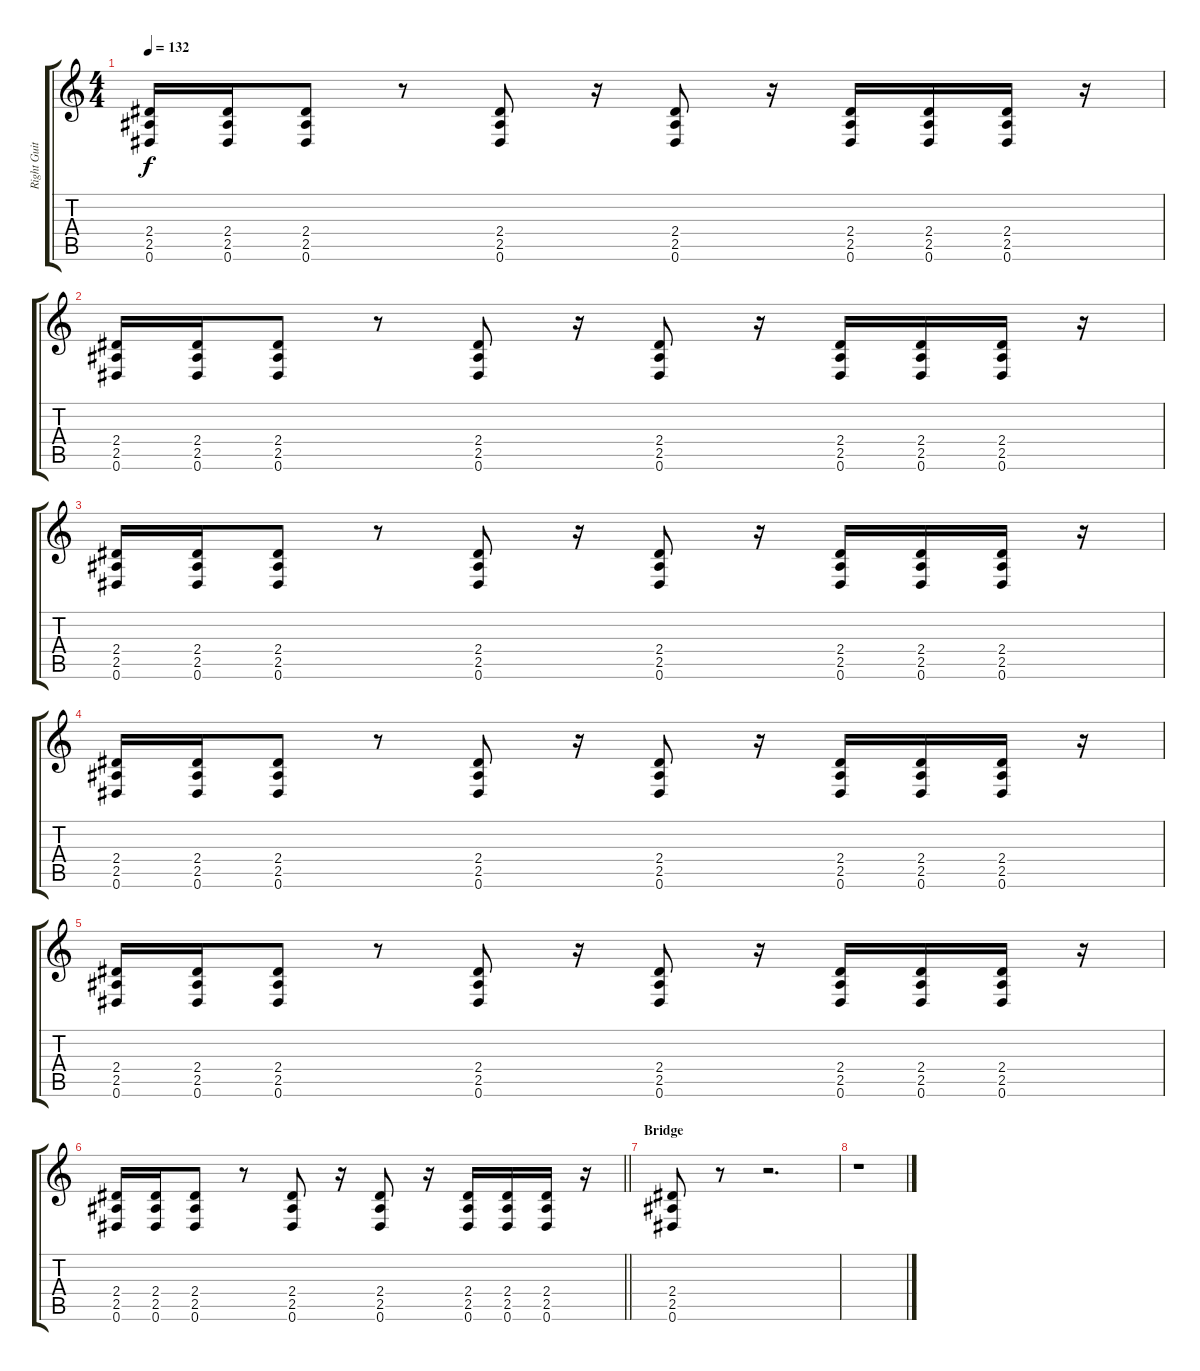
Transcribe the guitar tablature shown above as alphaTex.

\track ("Right Guitar" "Right Guit") {instrument distortionguitar}
\staff {score tabs}
\tuning (Eb4 Bb3 Gb3 Db3 Ab2 Eb2) {hide}
\ts (4 4)
\tempo 132
\clef g2
\ks c
(2.4 2.5 0.6).16{dy f} (2.4 2.5 0.6).16 (2.4 2.5 0.6).8 r.8 (2.4 2.5 0.6).8 r.16 (2.4 2.5 0.6).8 r.16 (2.4 2.5 0.6).16 (2.4 2.5 0.6).16 (2.4 2.5 0.6).16 r.16 |
(2.4 2.5 0.6).16 (2.4 2.5 0.6).16 (2.4 2.5 0.6).8 r.8 (2.4 2.5 0.6).8 r.16 (2.4 2.5 0.6).8 r.16 (2.4 2.5 0.6).16 (2.4 2.5 0.6).16 (2.4 2.5 0.6).16 r.16 |
(2.4 2.5 0.6).16 (2.4 2.5 0.6).16 (2.4 2.5 0.6).8 r.8 (2.4 2.5 0.6).8 r.16 (2.4 2.5 0.6).8 r.16 (2.4 2.5 0.6).16 (2.4 2.5 0.6).16 (2.4 2.5 0.6).16 r.16 |
(2.4 2.5 0.6).16 (2.4 2.5 0.6).16 (2.4 2.5 0.6).8 r.8 (2.4 2.5 0.6).8 r.16 (2.4 2.5 0.6).8 r.16 (2.4 2.5 0.6).16 (2.4 2.5 0.6).16 (2.4 2.5 0.6).16 r.16 |
(2.4 2.5 0.6).16 (2.4 2.5 0.6).16 (2.4 2.5 0.6).8 r.8 (2.4 2.5 0.6).8 r.16 (2.4 2.5 0.6).8 r.16 (2.4 2.5 0.6).16 (2.4 2.5 0.6).16 (2.4 2.5 0.6).16 r.16 |
\barLineRight lightlight
(2.4 2.5 0.6).16 (2.4 2.5 0.6).16 (2.4 2.5 0.6).8 r.8 (2.4 2.5 0.6).8 r.16 (2.4 2.5 0.6).8 r.16 (2.4 2.5 0.6).16 (2.4 2.5 0.6).16 (2.4 2.5 0.6).16 r.16 |
\section ("" "Bridge")
(2.4 2.5 0.6).8 r.8 r.2{d} |
r.1
